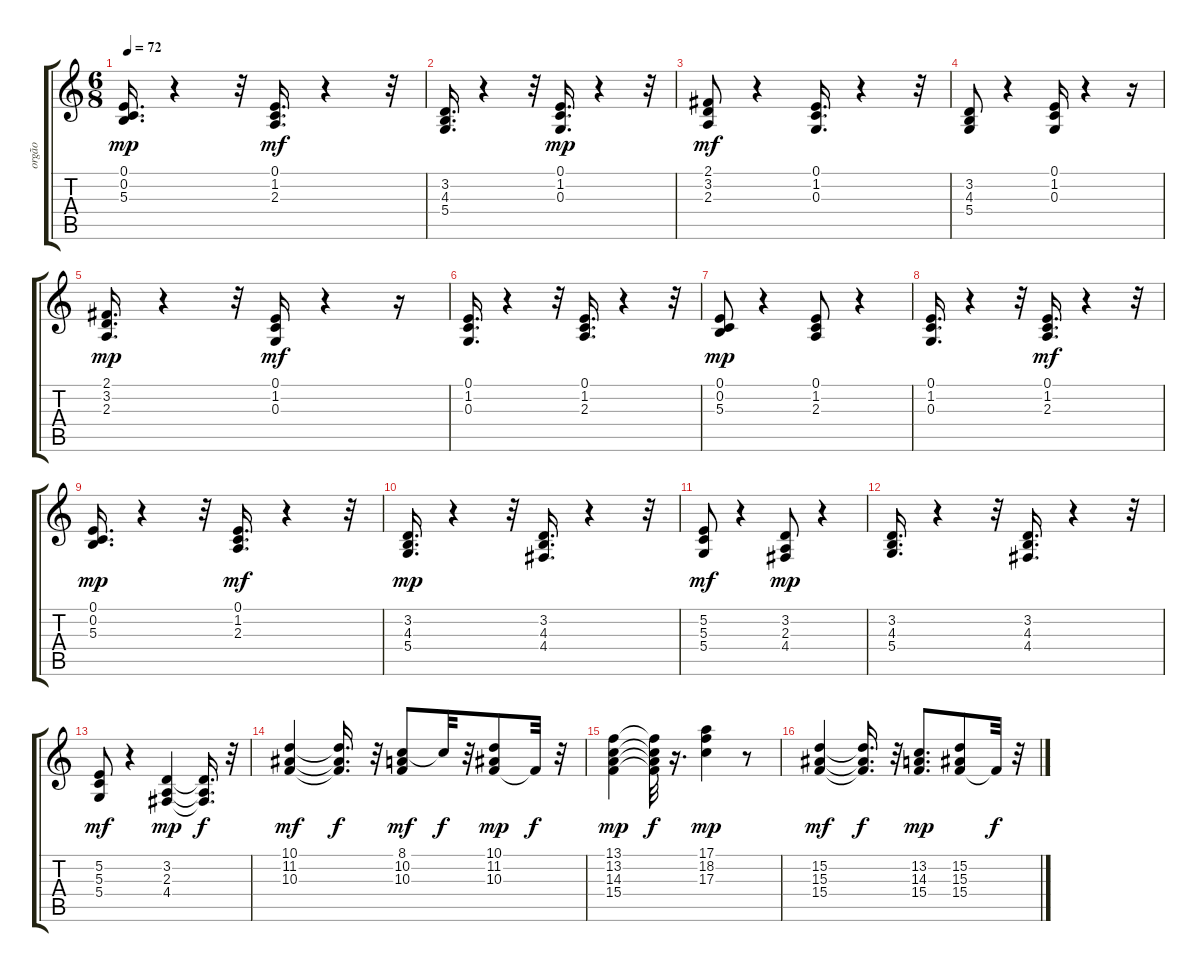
\track ("orgão" "orgão") {instrument electricpiano2}
\staff {score tabs}
\tuning (E4 B3 G3 D3 A2 E2) {hide}
\ts (6 8)
\tempo 72
\clef g2
\ks c
(0.1 0.2 5.3).16{d dy mp} r.4 r.32 (0.1 1.2 2.3).16{d dy mf} r.4 r.32 |
(3.2 4.3 5.4).16{d} r.4 r.32 (0.1 1.2 0.3).16{d dy mp} r.4 r.32 |
(2.1 3.2 2.3).8{dy mf} r.4 (0.1 1.2 0.3).16{d} r.4 r.32 |
(3.2 4.3 5.4).8 r.4 (0.1 1.2 0.3).16 r.4 r.16 |
(2.1 3.2 2.3).16{d dy mp} r.4 r.32 (0.1 1.2 0.3).16{dy mf} r.4 r.16 |
(0.1 1.2 0.3).16{d} r.4 r.32 (0.1 1.2 2.3).16{d} r.4 r.32 |
(0.1 0.2 5.3).8{dy mp} r.4 (0.1 1.2 2.3).8 r.4 |
(0.1 1.2 0.3).16{d} r.4 r.32 (0.1 1.2 2.3).16{d dy mf} r.4 r.32 |
(0.1 0.2 5.3).16{d dy mp} r.4 r.32 (0.1 1.2 2.3).16{d dy mf} r.4 r.32 |
(3.2 4.3 5.4).16{d dy mp} r.4 r.32 (3.2 4.3 4.4).16{d} r.4 r.32 |
(5.2 5.3 5.4).8{dy mf} r.4 (3.2 2.3 4.4).8{dy mp} r.4 |
(3.2 4.3 5.4).16{d} r.4 r.32 (3.2 4.3 4.4).16{d} r.4 r.32 |
(5.2 5.3 5.4).8{dy mf} r.4 (3.2 2.3 4.4).4{dy mp} (3.2{t} 2.3{t} 4.4{t}).16{d dy f} r.32 |
(10.1 11.2 10.3).4{dy mf} (10.1{t} 11.2{t} 10.3{t}).16{d dy f} r.32 (8.1 10.2 10.3).8{dy mf} 8.1{t}.32{dy f} r.32 (10.1 11.2 10.3).8{dy mp} 10.3{t}.32{dy f} r.32 |
(13.1 13.2 14.3 15.4).4{dy mp} (13.1{t} 13.2{t} 14.3{t} 15.4{t}).32{dy f} r.16{d} (17.1 18.2 17.3).4{dy mp} r.8 |
(15.2 15.3 15.4).4{dy mf} (15.2{t} 15.3{t} 15.4{t}).16{d dy f} r.32 (13.2 14.3 15.4).8{d dy mp} (15.2 15.3 15.4).8 15.4{t}.32{dy f} r.32
